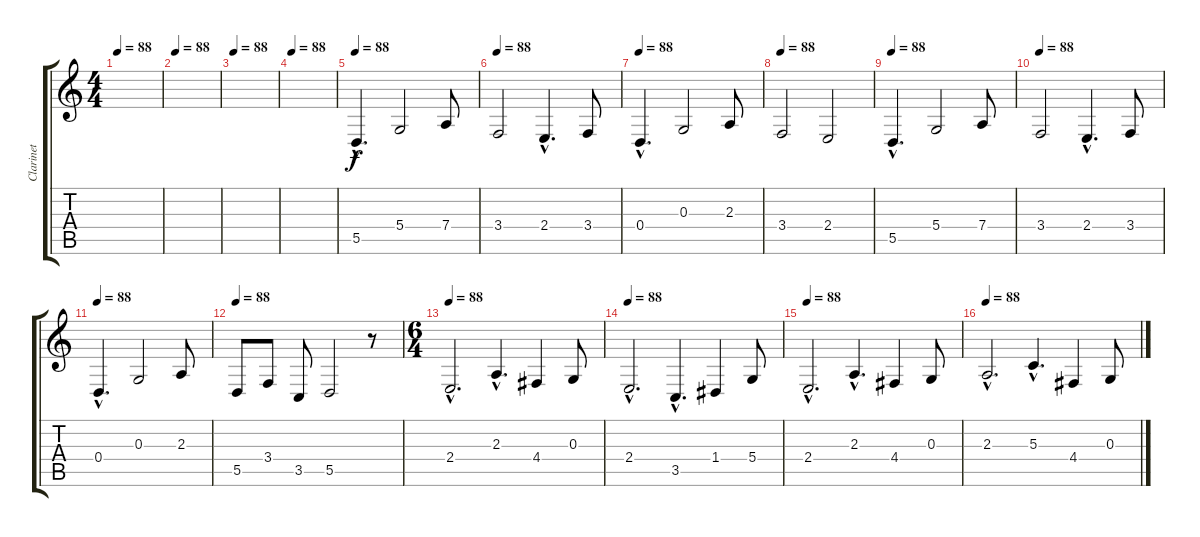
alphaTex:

\track ("Clarinet" "Clarinet") {instrument clarinet}
\staff {score tabs}
\tuning (E4 B3 G3 D3 A2 E2) {hide}
\ts (4 4)
\tempo 88
\clef g2
\ks c
|
\tempo 88
|
\tempo 88
|
\tempo 88
|
\tempo 88
5.5{hac}.4{d} 5.4.2 7.4.8 |
\tempo 88
3.4.2 2.4{hac}.4{d} 3.4.8 |
\tempo 88
0.4{hac}.4{d} 0.3.2 2.3.8 |
\tempo 88
3.4.2 2.4.2 |
\tempo 88
5.5{hac}.4{d} 5.4.2 7.4.8 |
\tempo 88
3.4.2 2.4{hac}.4{d} 3.4.8 |
\tempo 88
0.4{hac}.4{d} 0.3.2 2.3.8 |
\tempo 88
5.5.8 3.4.8 3.5.8 5.5.2 r.8 |
\ts (6 4)
\tempo 88
2.4{hac}.2{d} 2.3{hac}.4{d} 4.4.4 0.3.8 |
\tempo 88
2.4{hac}.2{d} 3.5{hac}.4{d} 1.4.4 5.4.8 |
\tempo 88
2.4{hac}.2{d} 2.3{hac}.4{d} 4.4.4 0.3.8 |
\tempo 88
2.3{hac}.2{d} 5.3{hac}.4{d} 4.4.4 0.3.8
